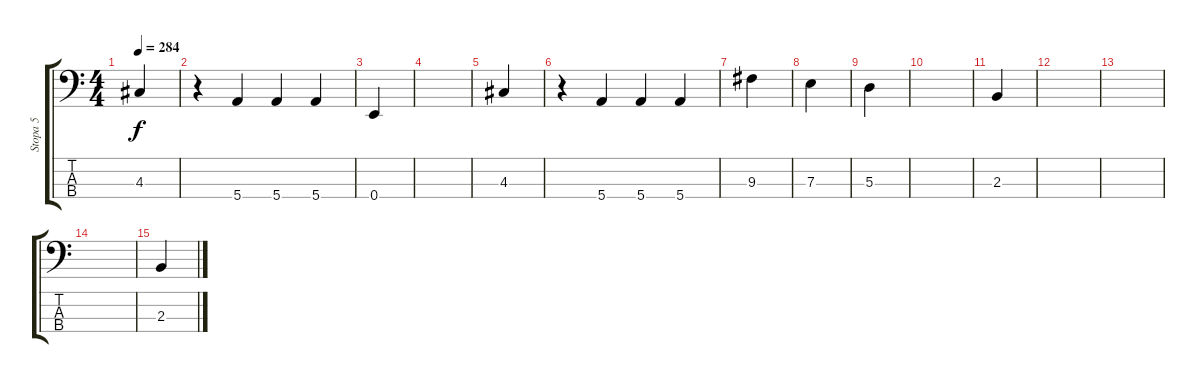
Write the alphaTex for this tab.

\track ("Stopa 5" "Stopa 5") {instrument electricbassfinger}
\staff {score tabs}
\tuning (G2 D2 A1 E1) {hide}
\ts (4 4)
\tempo 284
\clef f4
\ks c
4.3.4{dy f} |
r.4 5.4.4 5.4.4 5.4.4 |
0.4.4 |
|
4.3.4 |
r.4 5.4.4 5.4.4 5.4.4 |
9.3.4 |
7.3.4 |
5.3.4 |
|
2.3.4 |
|
|
|
2.3.4
